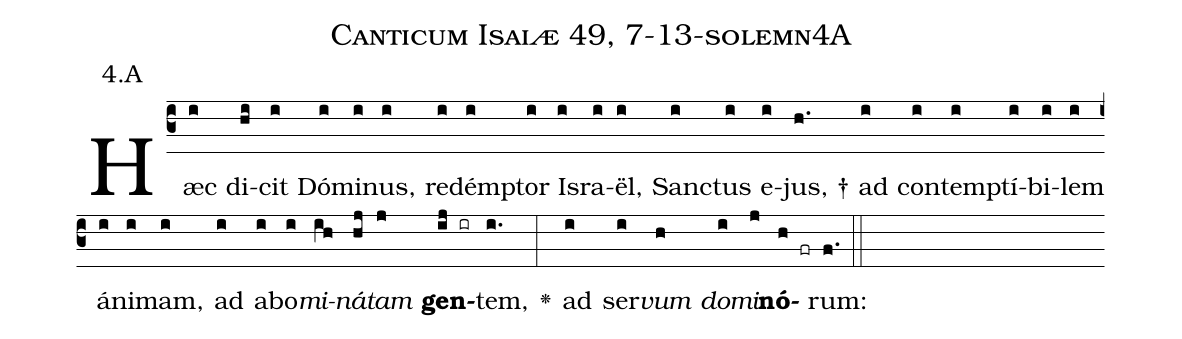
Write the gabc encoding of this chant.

name: Canticum Isaiæ 49, 7-13-solemn4A;
annotation: 4.A;
%%
(c3)Hæc(i) di(hi)cit(i) Dó(i)mi(i)nus,(i) re(i)dém(i)ptor(i) Is(i)ra(i)ël,(i) San(i)ctus(i) e(i)jus, †(h.) ad(i) con(i)tem(i)ptí(i)bi(i)lem(i) á(i)ni(i)mam,(i) ad(i) a(i)bo(i)<i>mi</i>(ih)<i>ná</i>(hj)<i>tam</i>(j) <b>gen</b>(ij ir)tem,(i.) <v>\greheightstar</v>(:) ad(i) ser(i)<i>vum</i>(h) <i>do</i>(i)<i>mi</i>(j)<b>nó</b>(h fr)rum:(f.) (::)


%E(i) u(h) o(i) u(j) a(h) e.(f.) (::)
